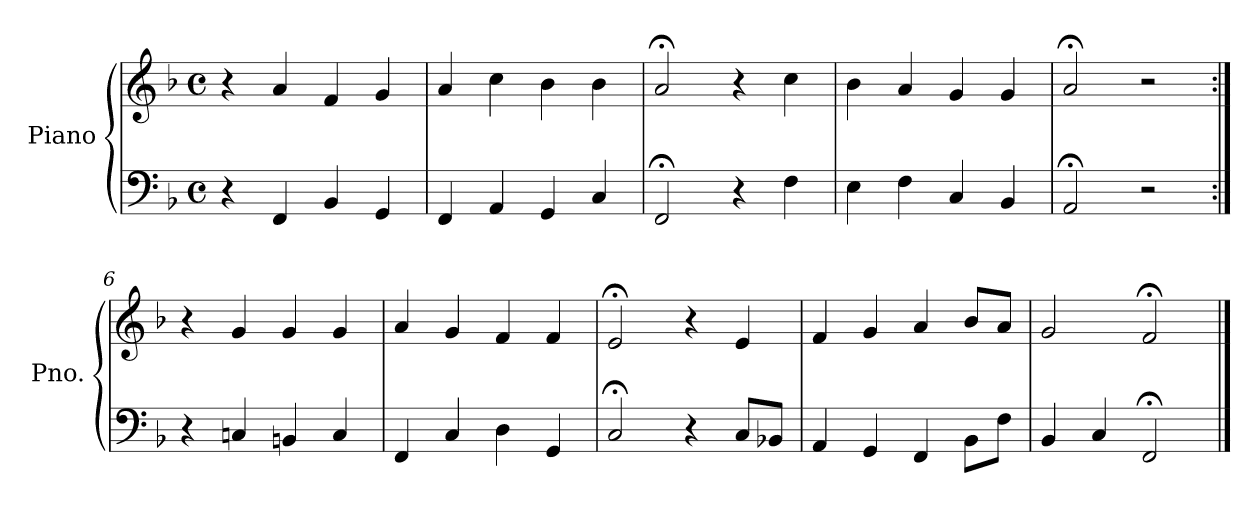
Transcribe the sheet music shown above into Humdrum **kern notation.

**kern	**kern
*part1	*part1
*staff2	*staff1
*I"Piano	*
*I'Pno.	*
*clefF4	*clefG2
*k[b-]	*k[b-]
*M4/4	*M4/4
*met(c)	*met(c)
=1	=1
4r	4r
4FF/	4a/
4BB-/	4f/
4GG/	4g/
=2	=2
4FF/	4a/
4AA/	4cc\
4GG/	4b-\
4C/	4b-\
=3	=3
2FF;</	2a;</
4r	4r
4F\	4cc\
=4	=4
4E\	4b-\
4F\	4a/
4C/	4g/
4BB-/	4g/
=5	=5
2AA;</	2a;</
2r	2r
=6:|!	=6:|!
4r	4r
4Cn/	4g/
4BBn/	4g/
4C/	4g/
=7	=7
4FF/	4a/
4C/	4g/
4D\	4f/
4GG/	4f/
!!LO:LB:g=z
=8	=8
2C;</	2e;</
4r	4r
8C/L	4e/
8BB-X/J	.
=9	=9
4AA/	4f/
4GG/	4g/
4FF/	4a/
8BB-\L	8b-/L
8F\J	8a/J
=10	=10
4BB-/	2g/
4C/	.
2FF;</	2f;</
==	==
*-	*-
